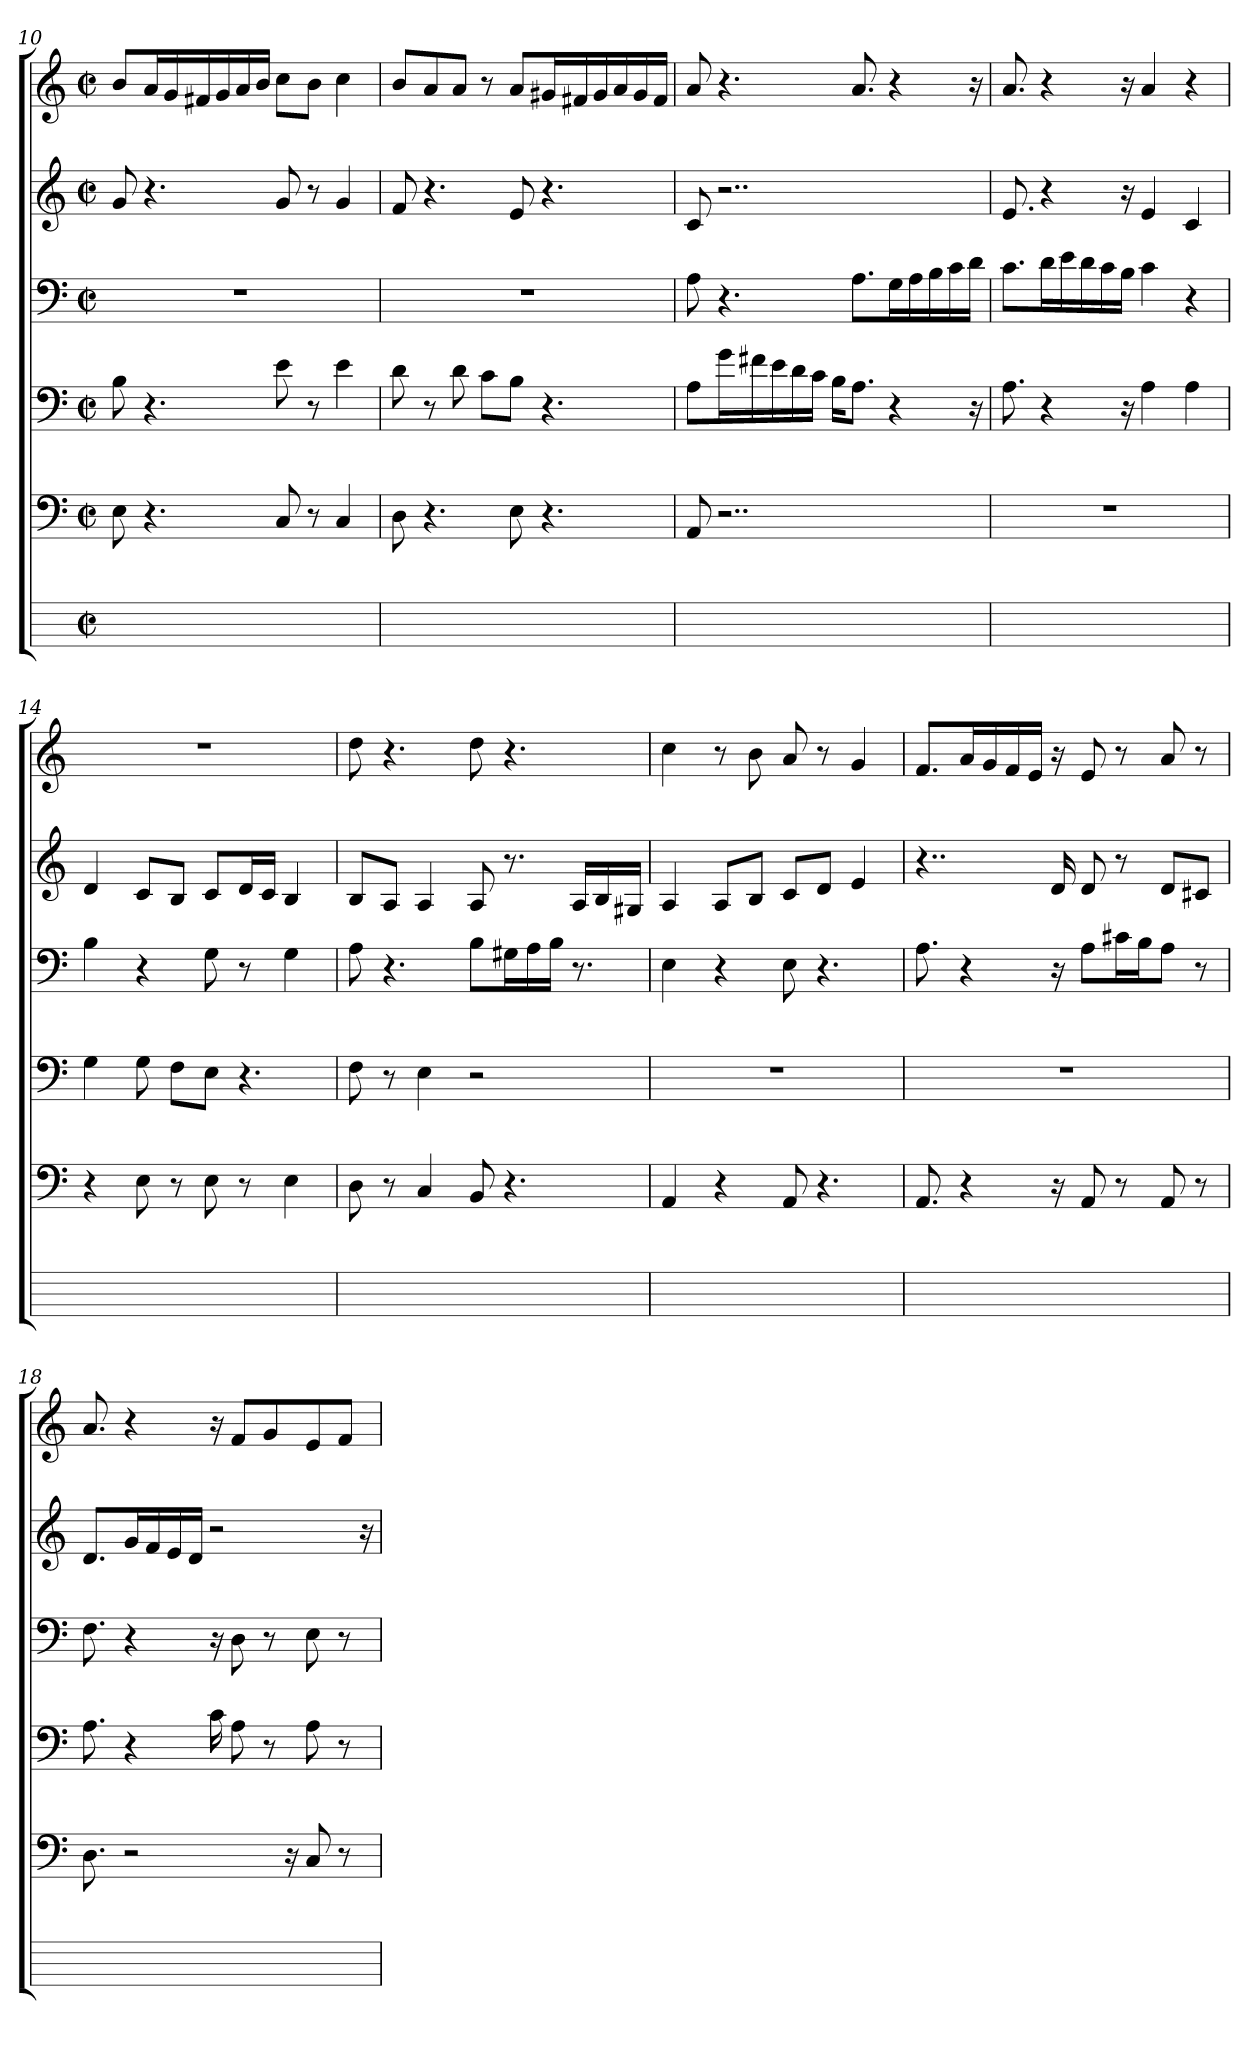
**kern	**kern	**kern	**kern	**kern	**kern
*part6	*part5	*part4	*part3	*part2	*part1
*staff6	*staff5	*staff4	*staff3	*staff2	*staff1
*	*clefF4	*clefF4	*clefF4	*clefG2	*clefG2
*	*k[]	*k[]	*k[]	*k[]	*k[]
*	*C:	*C:	*C:	*C:	*C:
*M2/2	*M2/2	*M2/2	*M2/2	*M2/2	*M2/2
*met(c|)	*met(c|)	*met(c|)	*met(c|)	*met(c|)	*met(c|)
=10	=10	=10	=10	=10	=10
1ryy	8E	8Bi	1r	8g	8bL
.	4.r	4.r	.	4.r	16ajL
.	.	.	.	.	16gj
.	.	.	.	.	16f#Xj
.	.	.	.	.	16gj
.	.	.	.	.	16aj
.	.	.	.	.	16bjJJ
.	8C	8eZ	.	8gZ	8ccL
.	8r	8r	.	8r	8bjJ
.	4CZ	4e	.	4g	4ccZ
=11	=11	=11	=11	=11	=11
1ryy	8D	8d	1r	8f	8bL
.	4.r	8r	.	4.r	8aj
.	.	8dZ	.	.	8aJ
.	.	8cjL	.	.	8r
.	8E	8BJ	.	8e	8aZL
.	4.r	4.r	.	4.r	16g#XjL
.	.	.	.	.	16f#Xj
.	.	.	.	.	16g#
.	.	.	.	.	16aj
.	.	.	.	.	16g#j
.	.	.	.	.	16f#jJJ
=12	=12	=12	=12	=12	=12
1ryy	8AA	8AL	8A	8c	8a
.	2..r	16gjL	4.r	2..r	4.r
.	.	16f#Xj	.	.	.
.	.	16ej	.	.	.
.	.	16dj	.	.	.
.	.	16cjJJ	.	.	.
.	.	16BjKL	.	.	.
.	.	8.AZJ	8.AZL	.	8.aZ
.	.	4r	16GjL	.	4r
.	.	.	16Aj	.	.
.	.	.	16Bj	.	.
.	.	.	16cj	.	.
.	.	16r	16djJJ	.	16r
=13	=13	=13	=13	=13	=13
1ryy	1r	8.A	8.cL	8.e	8.aZ
.	.	4r	16djL	4r	4r
.	.	.	16ej	.	.
.	.	.	16dj	.	.
.	.	.	16cj	.	.
.	.	16r	16BjJJ	16r	16r
.	.	4A	4c	4e	4aZ
.	.	4A	4r	4c	4r
=14	=14	=14	=14	=14	=14
1ryy	4r	4G	4B	4d	1r
.	8E	8GZ	4r	8cL	.
.	8r	8FL	.	8BJ	.
.	8E	8EJ	8G	8cL	.
.	8r	4.r	8r	16djL	.
.	.	.	.	16cjJJ	.
.	4E	.	4GZ	4B	.
=15	=15	=15	=15	=15	=15
1ryy	8D	8F	8A	8BZL	8dd
.	8r	8r	4.r	8AjJ	4.r
.	4C	4E	.	4A	.
.	8BB	2r	8BL	8AZ	8dd
.	4.r	.	16G#XjL	8.r	4.r
.	.	.	16Aj	.	.
.	.	.	16BZJJ	.	.
.	.	.	8.r	16AjLL	.
.	.	.	.	16Bj	.
.	.	.	.	16G#jJJ	.
=16	=16	=16	=16	=16	=16
1ryy	4AA	1r	4E	4A	4cc
.	4r	.	4r	8AjL	8r
.	.	.	.	8BJ	8b
.	8AAZ	.	8EZ	8cL	8a
.	4.r	.	4.r	8dJ	8r
.	.	.	.	4e	4g
=17	=17	=17	=17	=17	=17
1ryy	8.AA	1r	8.A	4..r	8.fL
.	4r	.	4r	.	16ajL
.	.	.	.	.	16gi
.	.	.	.	.	16fj
.	.	.	.	.	16eZJJ
.	16r	.	16r	16dj	16r
.	8AA	.	8AL	8dZ	8e
.	8r	.	16c#XjL	8r	8r
.	.	.	16BjJ	.	.
.	8AA	.	8AJ	8dZL	8a
.	8r	.	8r	8c#jJ	8r
=18	=18	=18	=18	=18	=18
1ryy	8.D	8.A	8.F	8.dL	8.a
.	2r	4r	4r	16gjL	4r
.	.	.	.	16fj	.
.	.	.	.	16ej	.
.	.	.	.	16dZJJ	.
.	.	16cj	16r	2r	16r
.	.	8A	8D	.	8fL
.	.	8r	8r	.	8gj
.	16r	.	.	.	.
.	8C	8A	8E	.	8e
.	8r	8r	8r	.	8fjJ
.	.	.	.	16r	.
=	=	=	=	=	=
*-	*-	*-	*-	*-	*-
